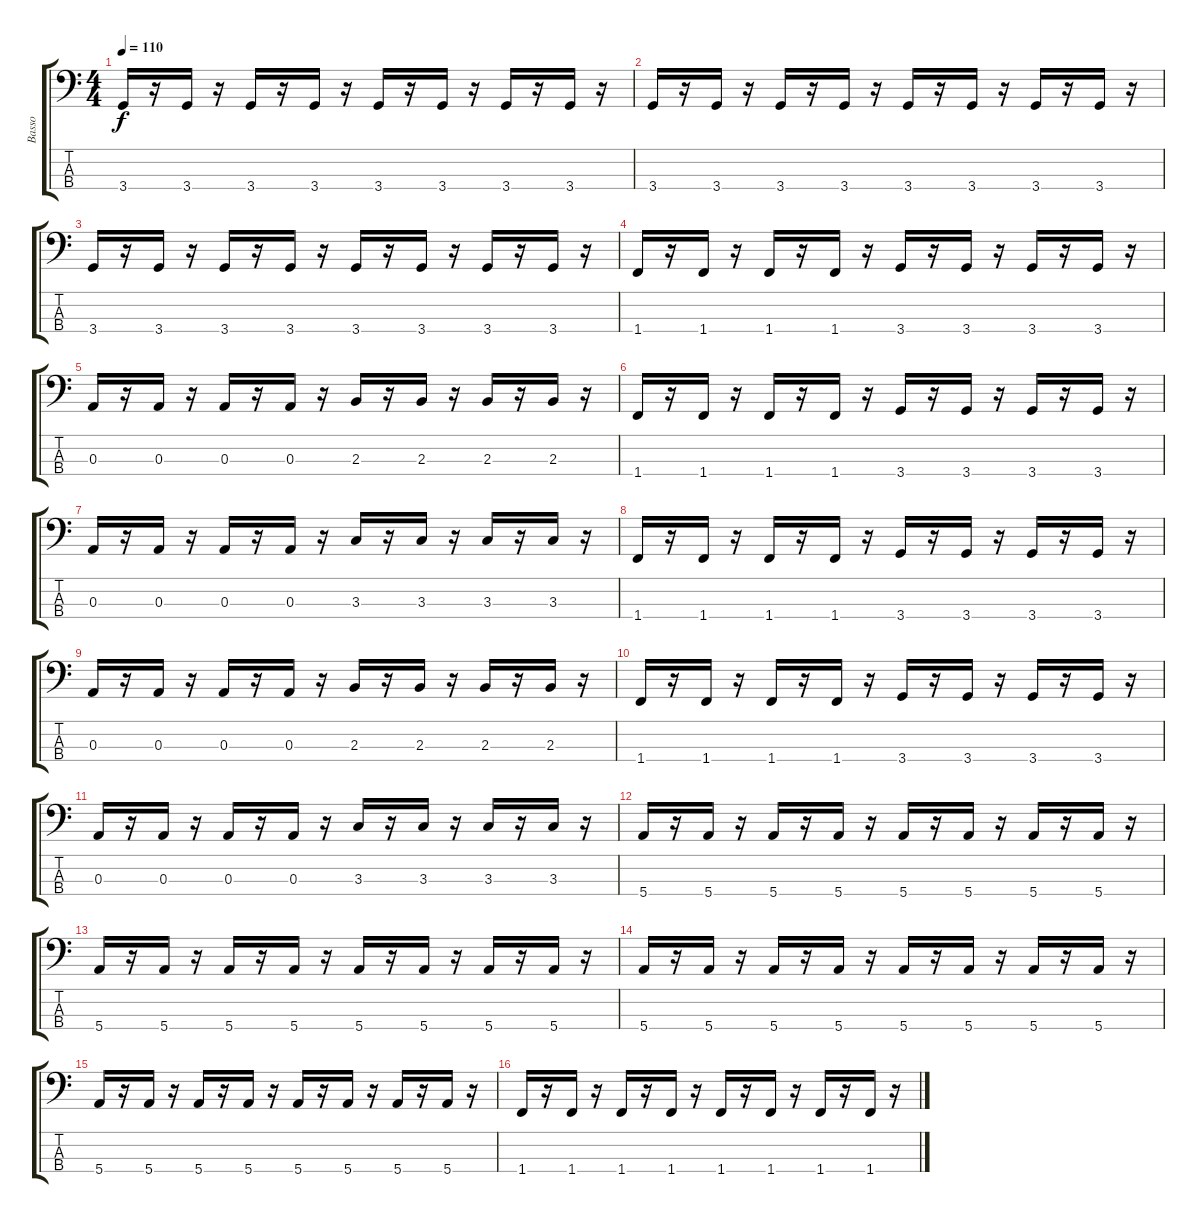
\track ("Basso" "Basso") {instrument electricbassfinger}
\staff {score tabs}
\tuning (G2 D2 A1 E1) {hide}
\ts (4 4)
\tempo 110
\clef f4
\ks c
3.4.16{dy f} r.16 3.4.16 r.16 3.4.16 r.16 3.4.16 r.16 3.4.16 r.16 3.4.16 r.16 3.4.16 r.16 3.4.16 r.16 |
3.4.16 r.16 3.4.16 r.16 3.4.16 r.16 3.4.16 r.16 3.4.16 r.16 3.4.16 r.16 3.4.16 r.16 3.4.16 r.16 |
3.4.16 r.16 3.4.16 r.16 3.4.16 r.16 3.4.16 r.16 3.4.16 r.16 3.4.16 r.16 3.4.16 r.16 3.4.16 r.16 |
1.4.16 r.16 1.4.16 r.16 1.4.16 r.16 1.4.16 r.16 3.4.16 r.16 3.4.16 r.16 3.4.16 r.16 3.4.16 r.16 |
0.3.16 r.16 0.3.16 r.16 0.3.16 r.16 0.3.16 r.16 2.3.16 r.16 2.3.16 r.16 2.3.16 r.16 2.3.16 r.16 |
1.4.16 r.16 1.4.16 r.16 1.4.16 r.16 1.4.16 r.16 3.4.16 r.16 3.4.16 r.16 3.4.16 r.16 3.4.16 r.16 |
0.3.16 r.16 0.3.16 r.16 0.3.16 r.16 0.3.16 r.16 3.3.16 r.16 3.3.16 r.16 3.3.16 r.16 3.3.16 r.16 |
1.4.16 r.16 1.4.16 r.16 1.4.16 r.16 1.4.16 r.16 3.4.16 r.16 3.4.16 r.16 3.4.16 r.16 3.4.16 r.16 |
0.3.16 r.16 0.3.16 r.16 0.3.16 r.16 0.3.16 r.16 2.3.16 r.16 2.3.16 r.16 2.3.16 r.16 2.3.16 r.16 |
1.4.16 r.16 1.4.16 r.16 1.4.16 r.16 1.4.16 r.16 3.4.16 r.16 3.4.16 r.16 3.4.16 r.16 3.4.16 r.16 |
0.3.16 r.16 0.3.16 r.16 0.3.16 r.16 0.3.16 r.16 3.3.16 r.16 3.3.16 r.16 3.3.16 r.16 3.3.16 r.16 |
5.4.16 r.16 5.4.16 r.16 5.4.16 r.16 5.4.16 r.16 5.4.16 r.16 5.4.16 r.16 5.4.16 r.16 5.4.16 r.16 |
5.4.16 r.16 5.4.16 r.16 5.4.16 r.16 5.4.16 r.16 5.4.16 r.16 5.4.16 r.16 5.4.16 r.16 5.4.16 r.16 |
5.4.16 r.16 5.4.16 r.16 5.4.16 r.16 5.4.16 r.16 5.4.16 r.16 5.4.16 r.16 5.4.16 r.16 5.4.16 r.16 |
5.4.16 r.16 5.4.16 r.16 5.4.16 r.16 5.4.16 r.16 5.4.16 r.16 5.4.16 r.16 5.4.16 r.16 5.4.16 r.16 |
1.4.16 r.16 1.4.16 r.16 1.4.16 r.16 1.4.16 r.16 1.4.16 r.16 1.4.16 r.16 1.4.16 r.16 1.4.16 r.16
